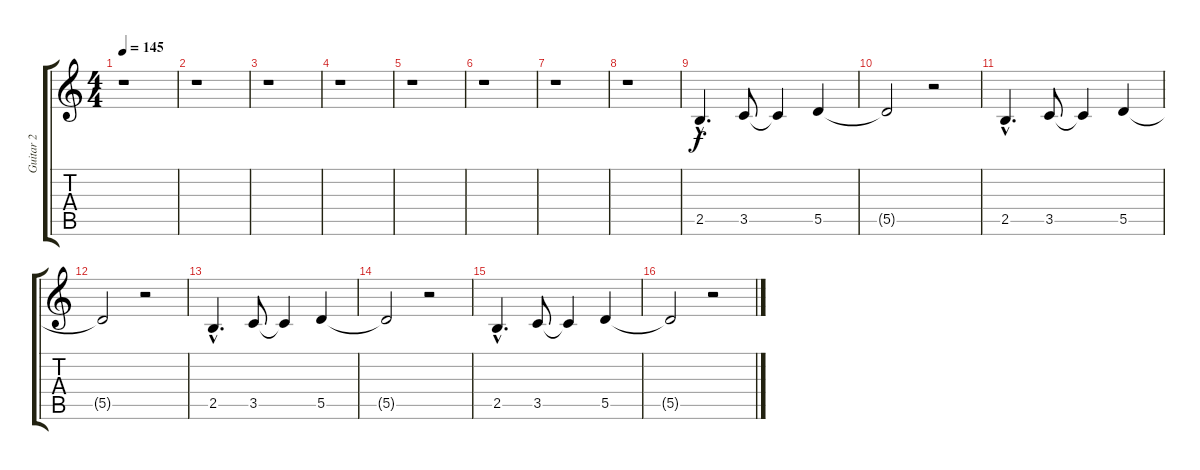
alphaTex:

\track ("Guitar 2" "Guitar 2") {instrument distortionguitar}
\staff {score tabs}
\tuning (E4 B3 G3 D3 A2 E2) {hide}
\ts (4 4)
\tempo 145
\tempo 140
\tempo 145
\clef g2
\ks c
r.1{dy f instrument distortionguitar} |
r.1 |
r.1 |
r.1 |
r.1 |
r.1 |
r.1 |
r.1 |
2.5{hac}.4{d} 3.5.8 3.5{t}.4 5.5.4 |
5.5{t}.2 r.2 |
2.5{hac}.4{d} 3.5.8 3.5{t}.4 5.5.4 |
5.5{t}.2 r.2 |
2.5{hac}.4{d} 3.5.8 3.5{t}.4 5.5.4 |
5.5{t}.2 r.2 |
2.5{hac}.4{d} 3.5.8 3.5{t}.4 5.5.4 |
5.5{t}.2 r.2
